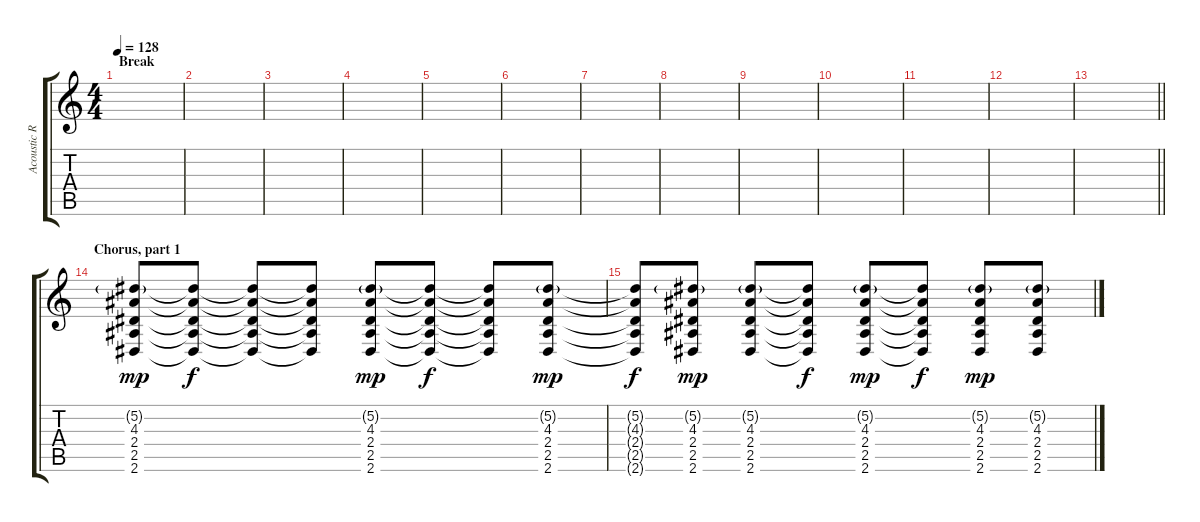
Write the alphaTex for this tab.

\track ("Acoustic Rhytm Guitar [R]" "Acoustic R") {instrument acousticguitarsteel}
\staff {score tabs}
\tuning (Eb4 Bb3 Gb3 Db3 Ab2 Db2) {hide}
\ts (4 4)
\section ("" "Break")
\tempo 128
\clef g2
\ks c
|
|
|
|
|
|
|
|
|
|
|
|
\barLineRight lightlight
|
\section ("" "Chorus, part 1")
(5.2{g} 4.3 2.4 2.5 2.6).8{dy mp} (5.2{t} 4.3{t} 2.4{t} 2.5{t} 2.6{t}).8{dy f} (5.2{t} 4.3{t} 2.4{t} 2.5{t} 2.6{t}).8 (5.2{t} 4.3{t} 2.4{t} 2.5{t} 2.6{t}).8 (5.2{g} 4.3 2.4 2.5 2.6).8{dy mp} (5.2{t} 4.3{t} 2.4{t} 2.5{t} 2.6{t}).8{dy f} (5.2{t} 4.3{t} 2.4{t} 2.5{t} 2.6{t}).8 (5.2{g} 4.3 2.4 2.5 2.6).8{dy mp} |
(5.2{t} 4.3{t} 2.4{t} 2.5{t} 2.6{t}).8{dy f} (5.2{g} 4.3 2.4 2.5 2.6).8{dy mp} (5.2{g} 4.3 2.4 2.5 2.6).8 (5.2{t} 4.3{t} 2.4{t} 2.5{t} 2.6{t}).8{dy f} (5.2{g} 4.3 2.4 2.5 2.6).8{dy mp} (5.2{t} 4.3{t} 2.4{t} 2.5{t} 2.6{t}).8{dy f} (5.2{g} 4.3 2.4 2.5 2.6).8{dy mp} (5.2{g} 4.3 2.4 2.5 2.6).8
